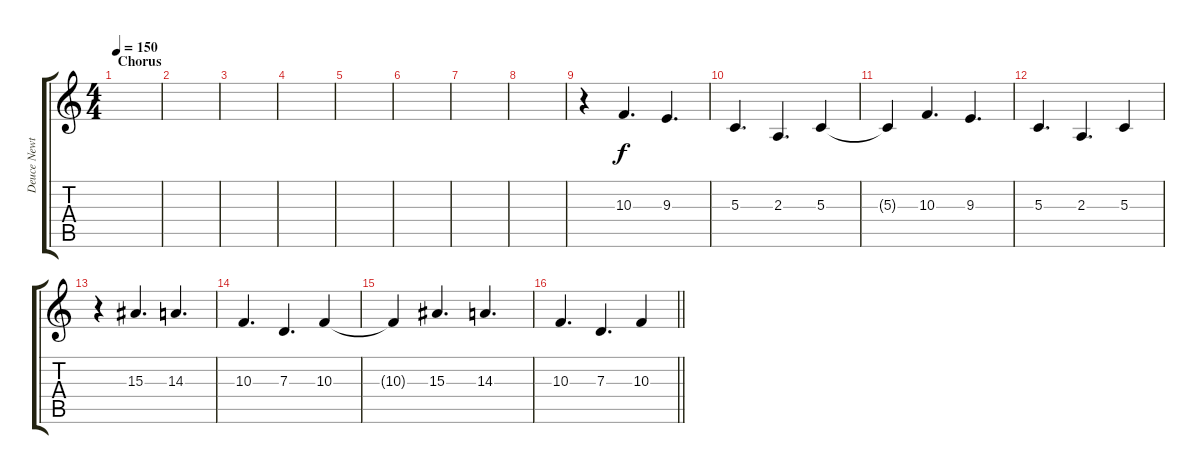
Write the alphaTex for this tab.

\track ("Deuce Newton" "Deuce Newt") {instrument tubularbells}
\staff {score tabs}
\tuning (E4 B3 G3 D3 A2 E2) {hide}
\ts (4 4)
\section ("" "Chorus")
\tempo 150
\clef g2
\ks c
|
|
|
|
|
|
|
|
r.4 10.3.4{d} 9.3.4{d} |
5.3.4{d} 2.3.4{d} 5.3.4 |
5.3{t}.4 10.3.4{d} 9.3.4{d} |
5.3.4{d} 2.3.4{d} 5.3.4 |
r.4 15.3.4{d} 14.3.4{d} |
10.3.4{d} 7.3.4{d} 10.3.4 |
10.3{t}.4 15.3.4{d} 14.3.4{d} |
\barLineRight lightlight
10.3.4{d} 7.3.4{d} 10.3.4
